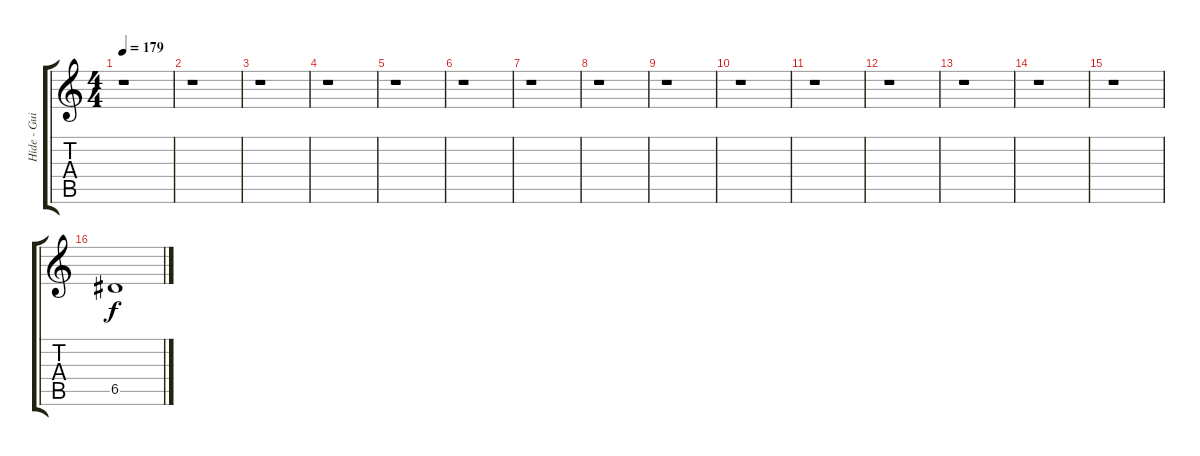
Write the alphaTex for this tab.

\track ("Hide - Guitar" "Hide - Gui") {instrument distortionguitar}
\staff {score tabs}
\tuning (E4 B3 G3 D3 A2 E2) {hide}
\ts (4 4)
\tempo 179
\clef g2
\ks c
r.1{dy f} |
r.1 |
r.1 |
r.1 |
r.1 |
r.1 |
r.1 |
r.1 |
r.1 |
r.1 |
r.1 |
r.1 |
r.1 |
r.1 |
r.1 |
6.5.1
